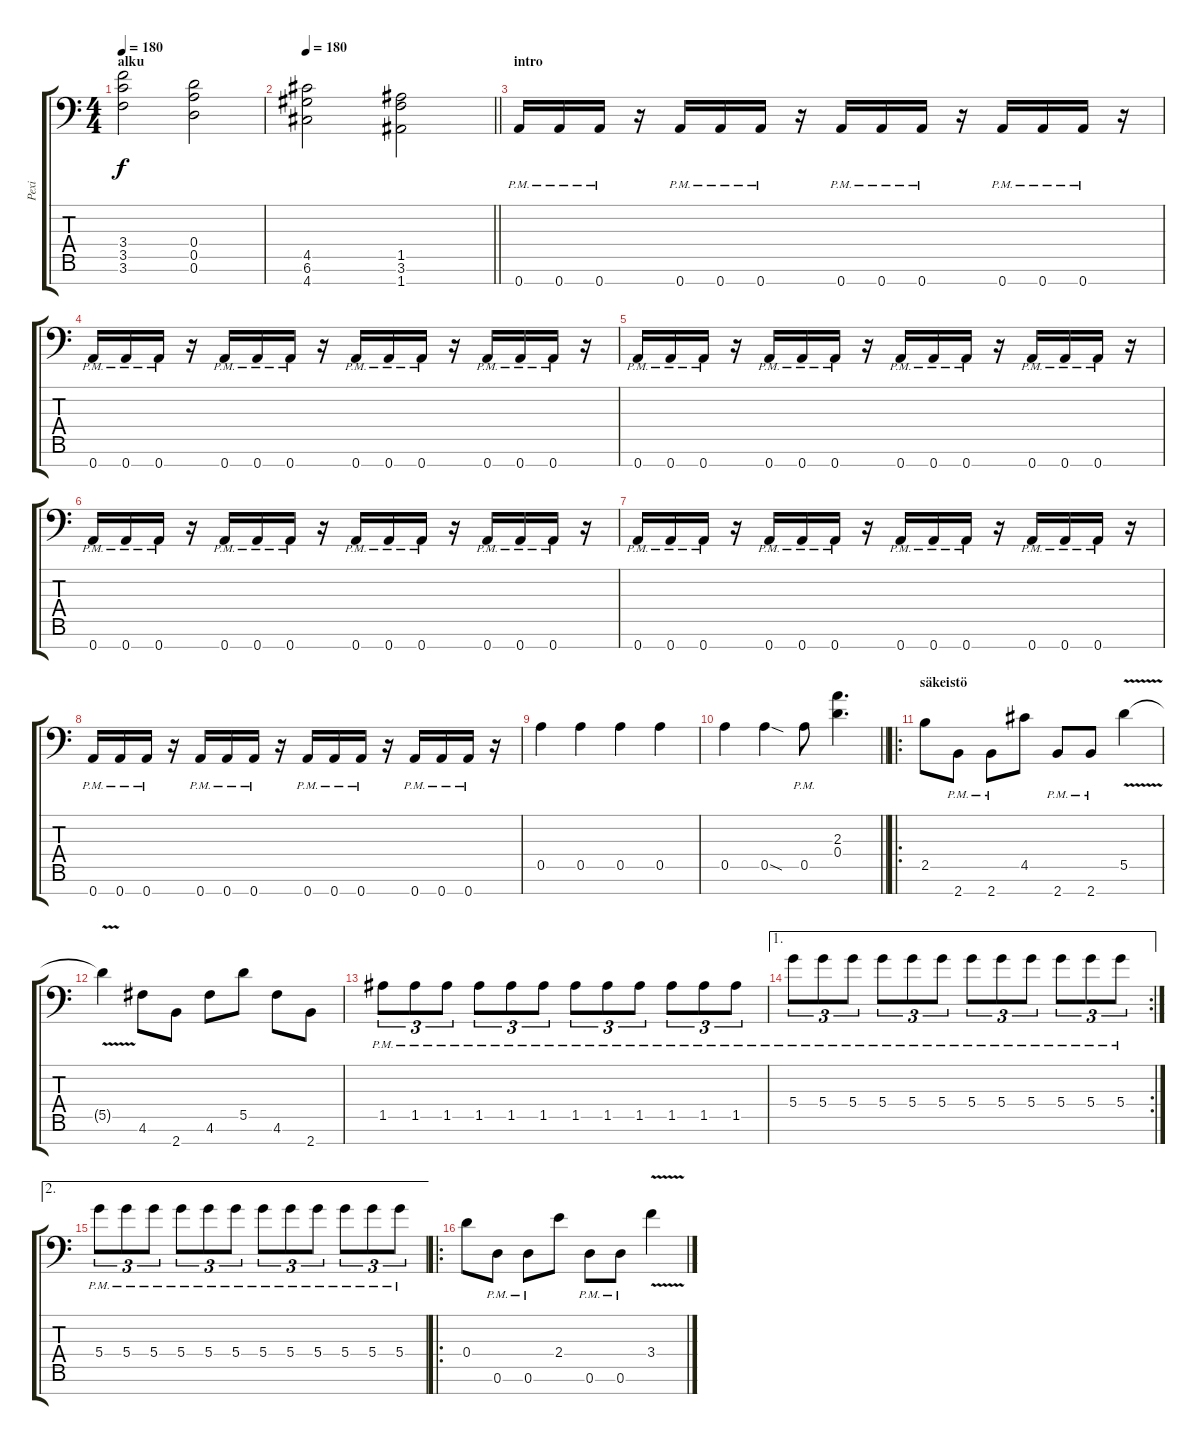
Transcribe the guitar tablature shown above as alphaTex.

\track ("Pexi" "Pexi") {instrument distortionguitar}
\staff {score tabs}
\tuning (E4 B3 G3 D3 A2 D2 A1) {hide}
\ts (4 4)
\section ("" "alku")
\tempo 180
\clef f4
\ks c
(3.4 3.5 3.6).2{dy f instrument distortionguitar} (0.4 0.5 0.6).2 |
\tempo 180
\barLineRight lightlight
(4.5 6.6 4.7).2 (1.5 3.6 1.7).2 |
\section ("" "intro")
0.7{pm}.16 0.7{pm}.16 0.7{pm}.16 r.16 0.7{pm}.16 0.7{pm}.16 0.7{pm}.16 r.16 0.7{pm}.16 0.7{pm}.16 0.7{pm}.16 r.16 0.7{pm}.16 0.7{pm}.16 0.7{pm}.16 r.16 |
0.7{pm}.16 0.7{pm}.16 0.7{pm}.16 r.16 0.7{pm}.16 0.7{pm}.16 0.7{pm}.16 r.16 0.7{pm}.16 0.7{pm}.16 0.7{pm}.16 r.16 0.7{pm}.16 0.7{pm}.16 0.7{pm}.16 r.16 |
0.7{pm}.16 0.7{pm}.16 0.7{pm}.16 r.16 0.7{pm}.16 0.7{pm}.16 0.7{pm}.16 r.16 0.7{pm}.16 0.7{pm}.16 0.7{pm}.16 r.16 0.7{pm}.16 0.7{pm}.16 0.7{pm}.16 r.16 |
0.7{pm}.16 0.7{pm}.16 0.7{pm}.16 r.16 0.7{pm}.16 0.7{pm}.16 0.7{pm}.16 r.16 0.7{pm}.16 0.7{pm}.16 0.7{pm}.16 r.16 0.7{pm}.16 0.7{pm}.16 0.7{pm}.16 r.16 |
0.7{pm}.16 0.7{pm}.16 0.7{pm}.16 r.16 0.7{pm}.16 0.7{pm}.16 0.7{pm}.16 r.16 0.7{pm}.16 0.7{pm}.16 0.7{pm}.16 r.16 0.7{pm}.16 0.7{pm}.16 0.7{pm}.16 r.16 |
0.7{pm}.16 0.7{pm}.16 0.7{pm}.16 r.16 0.7{pm}.16 0.7{pm}.16 0.7{pm}.16 r.16 0.7{pm}.16 0.7{pm}.16 0.7{pm}.16 r.16 0.7{pm}.16 0.7{pm}.16 0.7{pm}.16 r.16 |
0.5.4 0.5.4 0.5.4 0.5.4 |
\barLineRight lightlight
0.5.4 0.5{sod}.4 0.5{pm}.8 (2.3 0.4).4{d} |
\ro
\section ("" "säkeistö")
2.5.8 2.7{pm}.8 2.7{pm}.8 4.5.8 2.7{pm}.8 2.7{pm}.8 5.5{v}.4 |
5.5{t}.4 4.6.8 2.7.8 4.6.8 5.5.8 4.6.8 2.7.8 |
1.5{pm}.8{tu (3 2)} 1.5{pm}.8{tu (3 2)} 1.5{pm}.8{tu (3 2)} 1.5{pm}.8{tu (3 2)} 1.5{pm}.8{tu (3 2)} 1.5{pm}.8{tu (3 2)} 1.5{pm}.8{tu (3 2)} 1.5{pm}.8{tu (3 2)} 1.5{pm}.8{tu (3 2)} 1.5{pm}.8{tu (3 2)} 1.5{pm}.8{tu (3 2)} 1.5{pm}.8{tu (3 2)} |
\ae 1
\rc 2
5.4{pm}.8{tu (3 2)} 5.4{pm}.8{tu (3 2)} 5.4{pm}.8{tu (3 2)} 5.4{pm}.8{tu (3 2)} 5.4{pm}.8{tu (3 2)} 5.4{pm}.8{tu (3 2)} 5.4{pm}.8{tu (3 2)} 5.4{pm}.8{tu (3 2)} 5.4{pm}.8{tu (3 2)} 5.4{pm}.8{tu (3 2)} 5.4{pm}.8{tu (3 2)} 5.4{pm}.8{tu (3 2)} |
\ae 2
5.4{pm}.8{tu (3 2)} 5.4{pm}.8{tu (3 2)} 5.4{pm}.8{tu (3 2)} 5.4{pm}.8{tu (3 2)} 5.4{pm}.8{tu (3 2)} 5.4{pm}.8{tu (3 2)} 5.4{pm}.8{tu (3 2)} 5.4{pm}.8{tu (3 2)} 5.4{pm}.8{tu (3 2)} 5.4{pm}.8{tu (3 2)} 5.4{pm}.8{tu (3 2)} 5.4{pm}.8{tu (3 2)} |
\ro
0.4.8 0.6{pm}.8 0.6{pm}.8 2.4.8 0.6{pm}.8 0.6{pm}.8 3.4{v}.4
